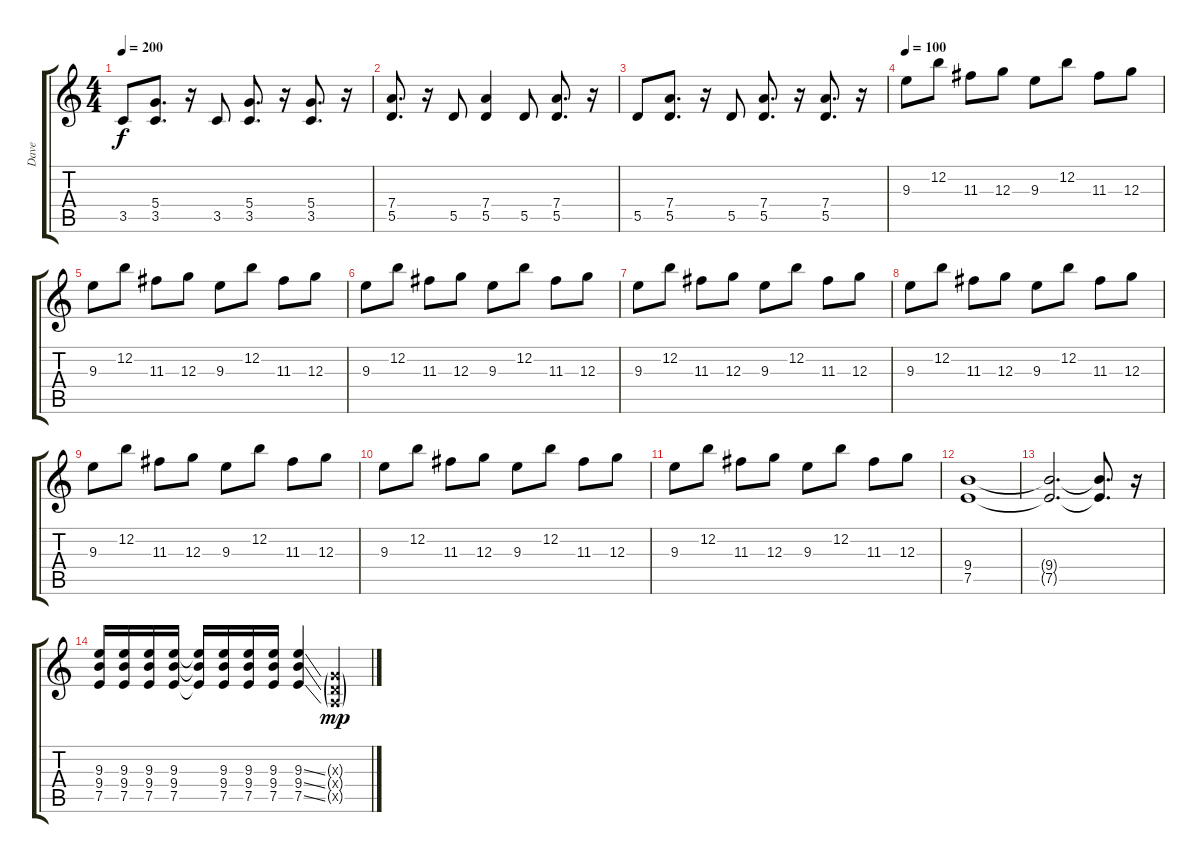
\track ("Dave" "Dave") {instrument distortionguitar}
\staff {score tabs}
\tuning (E4 B3 G3 D3 A2 E2) {hide}
\ts (4 4)
\tempo 200
\clef g2
\ks c
3.5.8{dy f} (5.4 3.5).8{d} r.16 3.5.8 (5.4 3.5).8{d} r.16 (5.4 3.5).8{d} r.16 |
(7.4 5.5).8{d} r.16 5.5.8 (7.4 5.5).4 5.5.8 (7.4 5.5).8{d} r.16 |
5.5.8 (7.4 5.5).8{d} r.16 5.5.8 (7.4 5.5).8{d} r.16 (7.4 5.5).8{d} r.16 |
\tempo 100
9.3.8{volume 16 balance 8} 12.2.8 11.3.8 12.3.8 9.3.8 12.2.8 11.3.8 12.3.8 |
9.3.8 12.2.8 11.3.8 12.3.8 9.3.8 12.2.8 11.3.8 12.3.8 |
9.3.8 12.2.8 11.3.8 12.3.8 9.3.8 12.2.8 11.3.8 12.3.8 |
9.3.8 12.2.8 11.3.8 12.3.8 9.3.8 12.2.8 11.3.8 12.3.8 |
9.3.8 12.2.8 11.3.8 12.3.8 9.3.8 12.2.8 11.3.8 12.3.8 |
9.3.8 12.2.8 11.3.8 12.3.8 9.3.8 12.2.8 11.3.8 12.3.8 |
9.3.8 12.2.8 11.3.8 12.3.8 9.3.8 12.2.8 11.3.8 12.3.8 |
9.3.8 12.2.8 11.3.8 12.3.8 9.3.8 12.2.8 11.3.8 12.3.8 |
(9.4 7.5).1 |
(9.4{t} 7.5{t}).2{d} (9.4{t} 7.5{t}).8{d} r.16 |
(9.3 9.4 7.5).16 (9.3 9.4 7.5).16 (9.3 9.4 7.5).16 (9.3 9.4 7.5).16 (9.3{t} 9.4{t} 7.5{t}).16 (9.3 9.4 7.5).16 (9.3 9.4 7.5).16 (9.3 9.4 7.5).16 (9.3{ss} 9.4{ss} 7.5{ss}).4 (0.3{g x} 0.4{g x} 0.5{g x}).4{dy mp}
